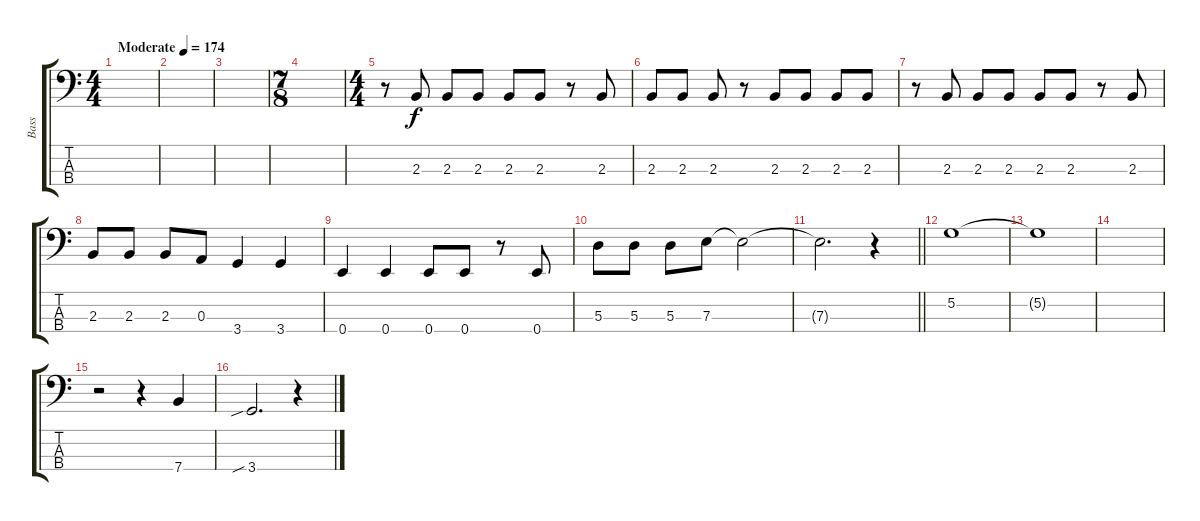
\track ("Bass" "Bass") {instrument electricbassfinger}
\staff {score tabs}
\tuning (G2 D2 A1 E1) {hide}
\ts (4 4)
\tempo (174 "Moderate")
\clef f4
\ks c
|
|
|
\ts (7 8)
|
\ts (4 4)
r.8 2.3.8 2.3.8 2.3.8 2.3.8 2.3.8 r.8 2.3.8 |
2.3.8 2.3.8 2.3.8 r.8 2.3.8 2.3.8 2.3.8 2.3.8 |
r.8 2.3.8 2.3.8 2.3.8 2.3.8 2.3.8 r.8 2.3.8 |
2.3.8 2.3.8 2.3.8 0.3.8 3.4.4 3.4.4 |
0.4.4 0.4.4 0.4.8 0.4.8 r.8 0.4.8 |
5.3.8 5.3.8 5.3.8 7.3.8 7.3{t}.2 |
\barLineRight lightlight
7.3{t}.2{d} r.4 |
5.2.1 |
5.2{t}.1 |
|
r.2 r.4 7.4.4{dy f} |
3.4{sib}.2{d} r.4
